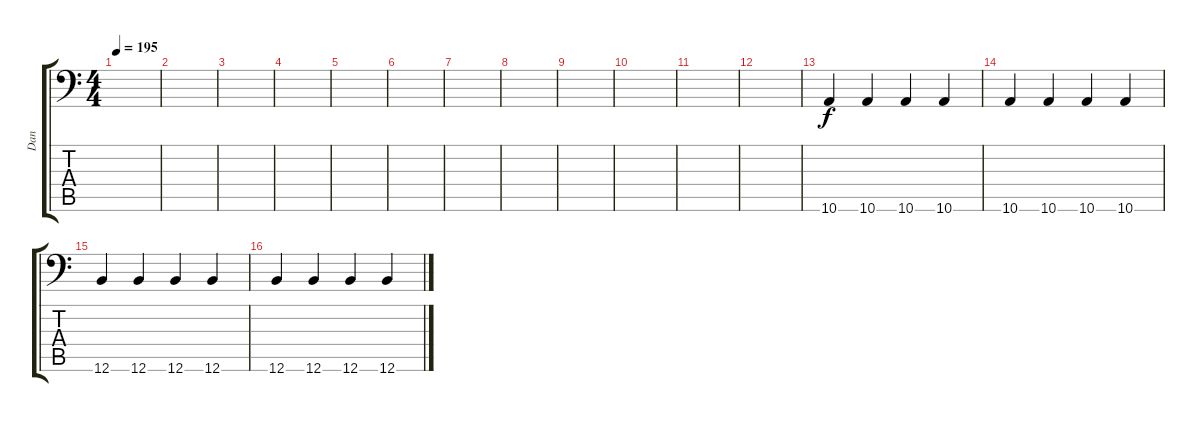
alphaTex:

\track ("Dan" "Dan") {instrument electricbassfinger}
\staff {score tabs}
\tuning (Db3 Ab2 E2 B1 Gb1 B0) {hide}
\ts (4 4)
\tempo 195
\clef f4
\ks c
|
|
|
|
|
|
|
|
|
|
|
|
10.6.4{dy f} 10.6.4 10.6.4 10.6.4 |
10.6.4 10.6.4 10.6.4 10.6.4 |
12.6.4 12.6.4 12.6.4 12.6.4 |
12.6.4 12.6.4 12.6.4 12.6.4
